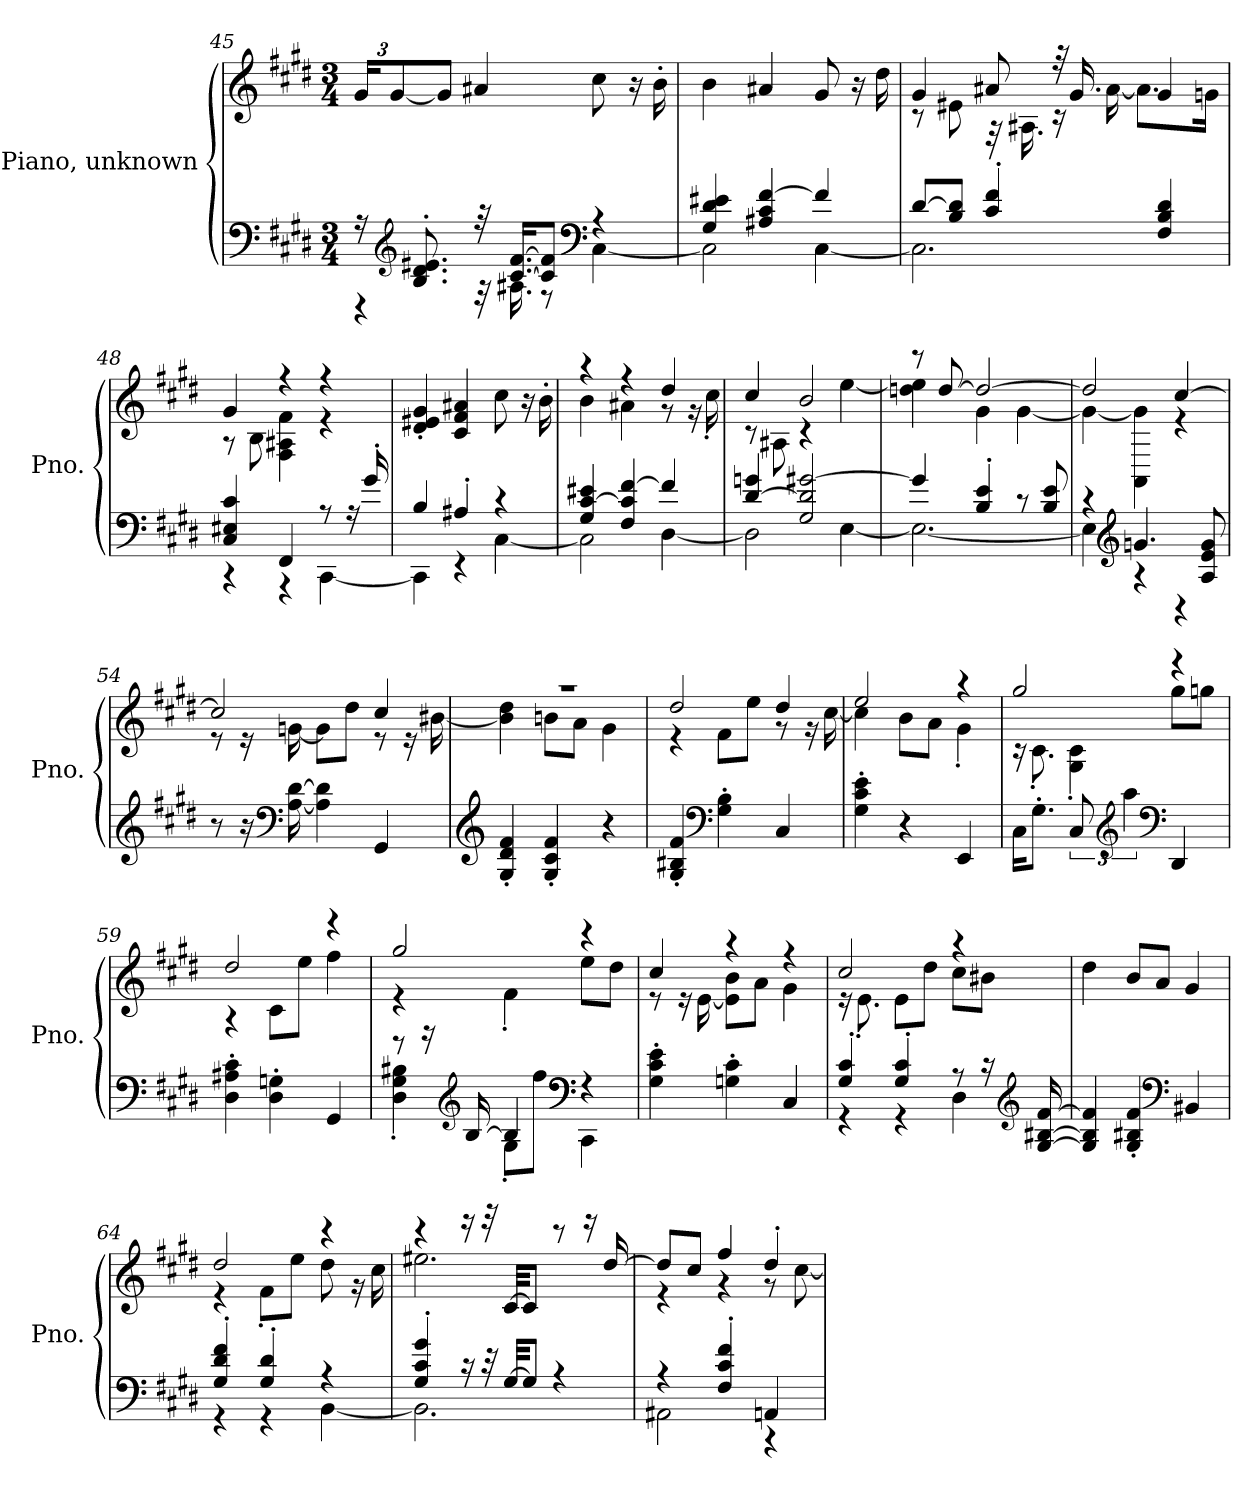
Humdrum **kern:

**kern	**kern
*part1	*part1
*staff2	*staff1
*I"Piano, unknown	*
*I'Pno.	*
*clefF4	*clefG2
*k[f#c#g#d#]	*k[f#c#g#d#]
*M3/4	*M3/4
=45	=45
*^	*
*	*	*Xbrackettup
16r	4r	24g#/KL
.	.	[12g#/
*clefG2	*	*
8.B/' 8.d#/' 8.e#X/'	.	.
.	.	8g#/J]
32r	32r	4a#X/
[16.c#/ [16.f#/KL	16.A#X\	.
8c#/] 8f#/]J	8r	.
*clefF4	*	*
4r	[4C#\	8cc#\
.	.	16r
.	.	16b'\
!!LO:LB:g=z
=46	=46	=46
4G#/ 4d#/ 4e#X/	2C#\]	4b\
4A#X/ 4c#/ [4f#/	.	4a#X/
4f#/]	[4C#\	8g#/
.	.	16r
.	.	16dd#\
=47	=47	=47
*	*	*^
[8d#/L	2.C#\]	4g#/	8r
8B/ 8d#/]J	.	.	8e#X\
4c#/' 4f#/'	.	8a#X/	32r
.	.	.	16.A#X\
.	.	32r	16r
.	.	16.g#/	.
.	.	.	[16a#\
4F#/ 4B/ 4d#/	.	4g#/	8.a#\L]
.	.	.	16gn\Jk
=48	=48	=48	=48
4C#/ 4E#X/ 4c#/	4r	4g#/	8r
.	.	.	8B\
4FF#/	4r	4r	4F#\ 4A#X\ 4f#\
8r	[4CC#\	4r	4r
16r	.	.	.
16g#'/	.	.	.
*	*	*v	*v
=49	=49	=49
4B/	4CC#\]	4d#/' 4e#X/' 4g#/'
4A#X'/	4r	4c#/ 4f#/ 4a#X/
4r	[4C#\	8cc#\
.	.	16r
.	.	16b'\
!!LO:PB:g=z
=50	=50	=50
*	*	*^
4G#/ [4c#/ 4e#X/	2C#\]	4r	4b\
4F#/ 4c#/] [4f#/	.	4r	4a#X\
4f#/]	[4D#\	4dd#/	8r
.	.	.	16r
.	.	.	16cc#'\
=51	=51	=51	=51
[4d#/ 4gn/	2D#\]	4cc#/	8r
.	.	.	8A#X\
2G#/ 2d#/] [2g#X/	.	2b/	4r
.	[4E\	.	[4ee\
=52	=52	=52	=52
4g#/]	2.E\_	8r	4ddn\ 4ee\]
.	.	[8dd/	.
4B/' 4e/'	.	2dd/_	4g#\
8r	.	.	[4g#\
8B/ 8e/	.	.	.
=53	=53	=53	=53
4r	4E\]	2dd/]	4g#\_
*clefG2	*	*	*
4.gn/	4r	.	4AA\ 4g#\]
.	4r	[4cc#/	4r
8A/ 8e/ 8g/	.	.	.
*v	*v	*	*
=54	=54	=54
8r	2cc#/]	8r
16r	.	16r
*clefF4	*	*
[16A\ [16d#\	.	[16gn\
4A\] 4d#\]	.	8g\L]
.	.	8dd#\J
4GG#/	4cc#/	8r
.	.	16r
.	.	[16b#X\
!!LO:LB:g=z	!!
=55	=55	=55
*clefG2	*	*
4G#/' 4d#/' 4f#/'	2.r	4b#\] 4dd#\
4G#/' 4c#/' 4f#/'	.	8bn\L
.	.	8a\J
4r	.	4g#\
=56	=56	=56
4G#/' 4B#X/' 4f#/'	2dd#/	4r
*clefF4	*	*
4G#\' 4B#\'	.	8f#\L
.	.	8ee\J
4C#/	4dd#/	8r
.	.	16r
.	.	[16cc#\
=57	=57	=57
4G#\' 4c#\' 4e\'	2ee/	4cc#\]
4r	.	8b\L
.	.	8a\J
4EE/	4r	4g#'\
=58	=58	=58
16C#\KL	2gg#/	16r
8.G#'\J	.	8.c#'\
12C#/	.	4G#\' 4c#\'
*clefG2	*	*
6aa\	.	.
*clefF4	*	*
4DD#/	4r	8gg#\L
.	.	8ggn\J
=59	=59	=59
4D#\' 4A#X\' 4c#\'	2dd#/	4r
4D#\' 4Gn\'	.	8c#\L
.	.	8ee\J
4GG#/	4r	4ff#\
!!LO:LB:g=z	!!
=60	=60	=60
*^	*	*
8r	4D#\' 4G#\' 4B#X\'	2gg#/	4r
16r	.	.	.
*clefG2	*	*	*
[16B#/	.	.	.
4B#/]	8G#'\L	.	4f#'\
.	8ff#\J	.	.
*clefF4	*	*	*
4r	4CC#\	4r	8ee\L
.	.	.	8dd#\J
*v	*v	*	*
=61	=61	=61
4G#\' 4c#\' 4e\'	4cc#/	8r
.	.	16r
.	.	[16e\
4Gn\' 4c#\'	4r	8e\] 8b\L
.	.	8a\J
4C#/	4r	4g#\
=62	=62	=62
*^	*	*
4G#/' 4c#/'	4r	2cc#/	16r
.	.	.	8.e'\
4G#/' 4c#/'	4r	.	8e\L
.	.	.	8dd#\J
8r	4D#\	4r	8cc#\L
16r	.	.	8b#X\J
*clefG2	*	*	*
[16G#/ [16B#X/ [16f#/	.	.	.
*v	*v	*	*
*	*v	*v
=63	=63
4G#/] 4B#/] 4f#/]	4dd#\
4G#/' 4B#X/' 4f#/'	8b/L
.	8a/J
*clefF4	*
4BB#X/	4g#/
!!LO:LB:g=z
=64	=64
*^	*^
4G#/' 4d#/' 4f#/'	4r	2dd#/	4r
4G#/' 4d#/'	4r	.	8f#'\L
.	.	.	8ee\J
4r	[4BB\	4r	8dd#\
.	.	.	16r
.	.	.	16cc#\
=65	=65	=65	=65
4G#/' 4c#/' 4g#/'	2.BB\]	4r	2.ee#X\
16r	.	16r	.
32r	.	32r	.
[32G#/KKL	.	[32c#/KKL	.
8G#/J]	.	8c#/J]	.
4r	.	8r	.
.	.	16r	.
.	.	[16dd#/	.
=66	=66	=66	=66
4r	2AA#X\	8dd#/L]	4r
.	.	8cc#/J	.
4F#/' 4c#/' 4f#/'	.	4ff#/	4r
4AAn/	4r	4dd#'/	8r
.	.	.	[8cc#\
*v	*v	*	*
*	*v	*v
=	=
*-	*-
